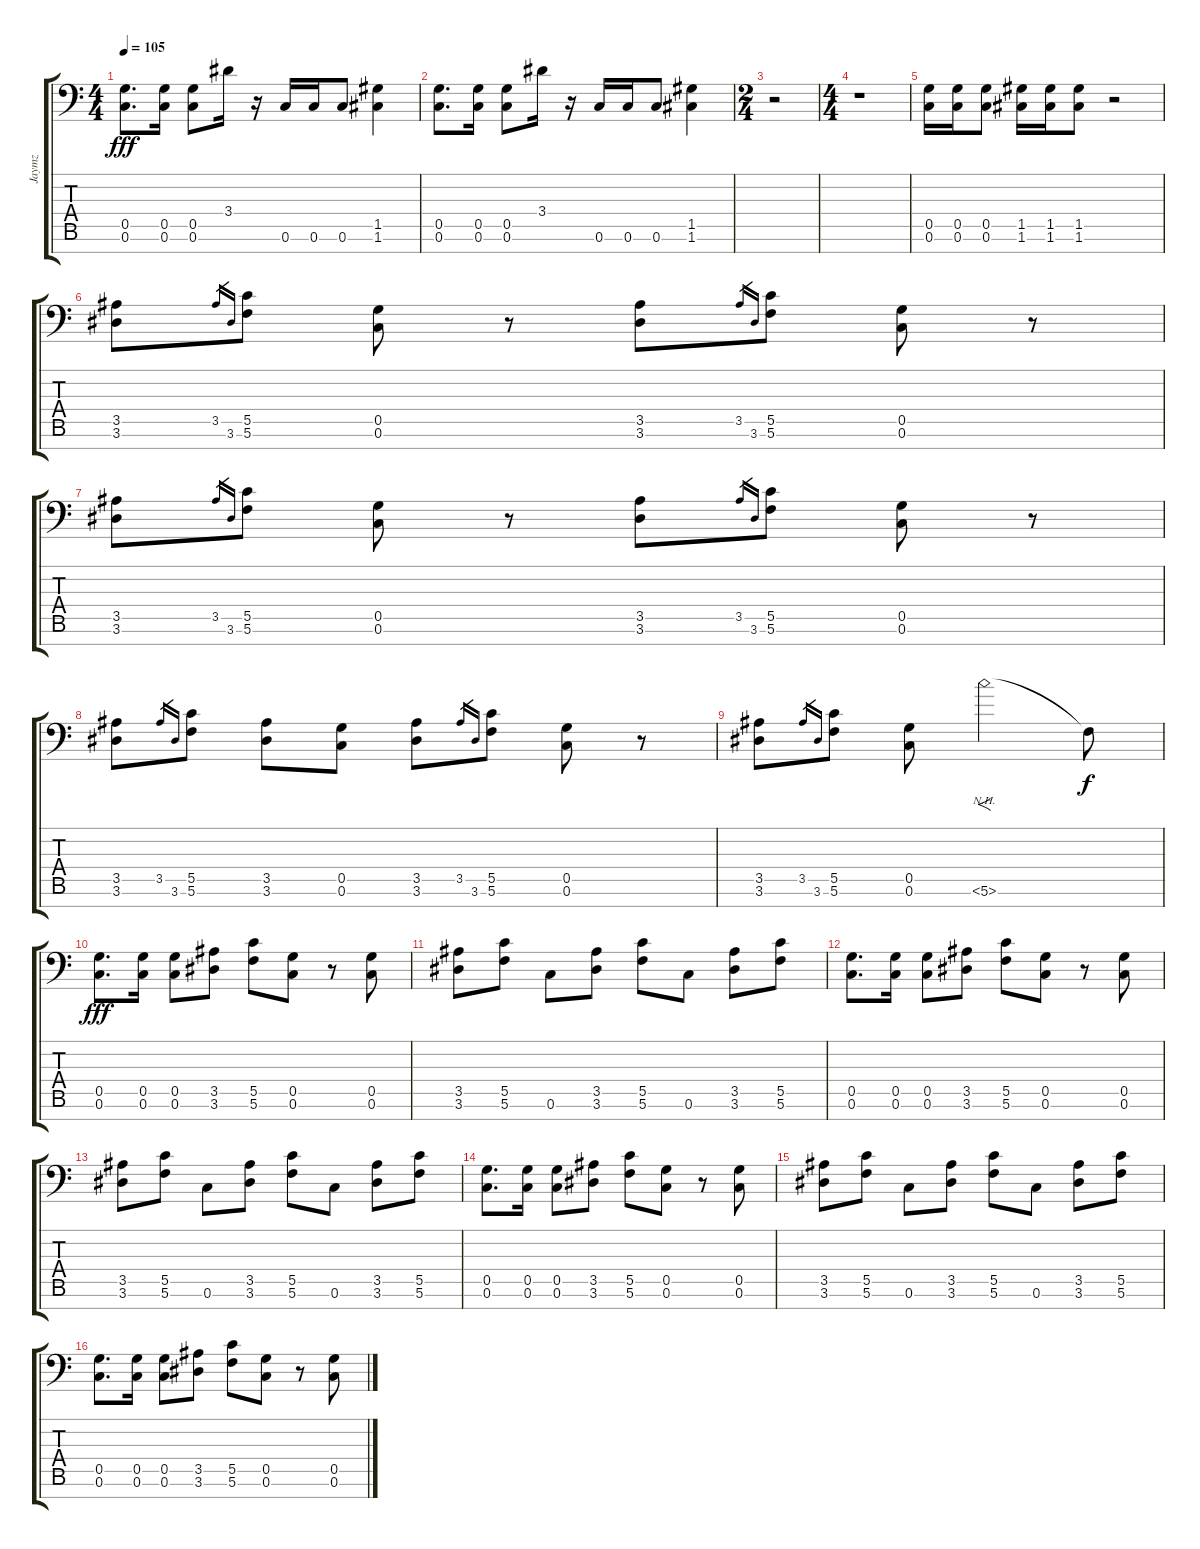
\track ("Jaymz" "Jaymz") {instrument overdrivenguitar}
\staff {score tabs}
\tuning (D4 A3 F3 C3 G2 C2 G1) {hide}
\ts (4 4)
\tempo 105
\clef f4
\ks c
(0.5 0.6).8{d dy fff} (0.5 0.6).16 (0.5 0.6).8 3.4.16 r.16 0.6.16 0.6.16 0.6.8 (1.5 1.6).4 |
(0.5 0.6).8{d} (0.5 0.6).16 (0.5 0.6).8 3.4.16 r.16 0.6.16 0.6.16 0.6.8 (1.5 1.6).4 |
\ts (2 4)
r.2 |
\ts (4 4)
r.1 |
(0.5 0.6).16 (0.5 0.6).16 (0.5 0.6).8 (1.5 1.6).16 (1.5 1.6).16 (1.5 1.6).8 r.2 |
(3.5 3.6).8 3.5.16{gr} 3.6.16{gr} (5.5 5.6).8 (0.5 0.6).8 r.8 (3.5 3.6).8 3.5.16{gr} 3.6.16{gr} (5.5 5.6).8 (0.5 0.6).8 r.8 |
(3.5 3.6).8 3.5.16{gr} 3.6.16{gr} (5.5 5.6).8 (0.5 0.6).8 r.8 (3.5 3.6).8 3.5.16{gr} 3.6.16{gr} (5.5 5.6).8 (0.5 0.6).8 r.8 |
(3.5 3.6).8 3.5.16{gr} 3.6.16{gr} (5.5 5.6).8 (3.5 3.6).8 (0.5 0.6).8 (3.5 3.6).8 3.5.16{gr} 3.6.16{gr} (5.5 5.6).8 (0.5 0.6).8 r.8 |
(3.5 3.6).8 3.5.16{gr} 3.6.16{gr} (5.5 5.6).8 (0.5 0.6).8 5.6{nh}.2{f} 5.6{t}.8{dy f} |
(0.5 0.6).8{d dy fff} (0.5 0.6).16 (0.5 0.6).8 (3.5 3.6).8 (5.5 5.6).8 (0.5 0.6).8 r.8 (0.5 0.6).8 |
(3.5 3.6).8 (5.5 5.6).8 0.6.8 (3.5 3.6).8 (5.5 5.6).8 0.6.8 (3.5 3.6).8 (5.5 5.6).8 |
(0.5 0.6).8{d} (0.5 0.6).16 (0.5 0.6).8 (3.5 3.6).8 (5.5 5.6).8 (0.5 0.6).8 r.8 (0.5 0.6).8 |
(3.5 3.6).8 (5.5 5.6).8 0.6.8 (3.5 3.6).8 (5.5 5.6).8 0.6.8 (3.5 3.6).8 (5.5 5.6).8 |
(0.5 0.6).8{d} (0.5 0.6).16 (0.5 0.6).8 (3.5 3.6).8 (5.5 5.6).8 (0.5 0.6).8 r.8 (0.5 0.6).8 |
(3.5 3.6).8 (5.5 5.6).8 0.6.8 (3.5 3.6).8 (5.5 5.6).8 0.6.8 (3.5 3.6).8 (5.5 5.6).8 |
(0.5 0.6).8{d} (0.5 0.6).16 (0.5 0.6).8 (3.5 3.6).8 (5.5 5.6).8 (0.5 0.6).8 r.8 (0.5 0.6).8
